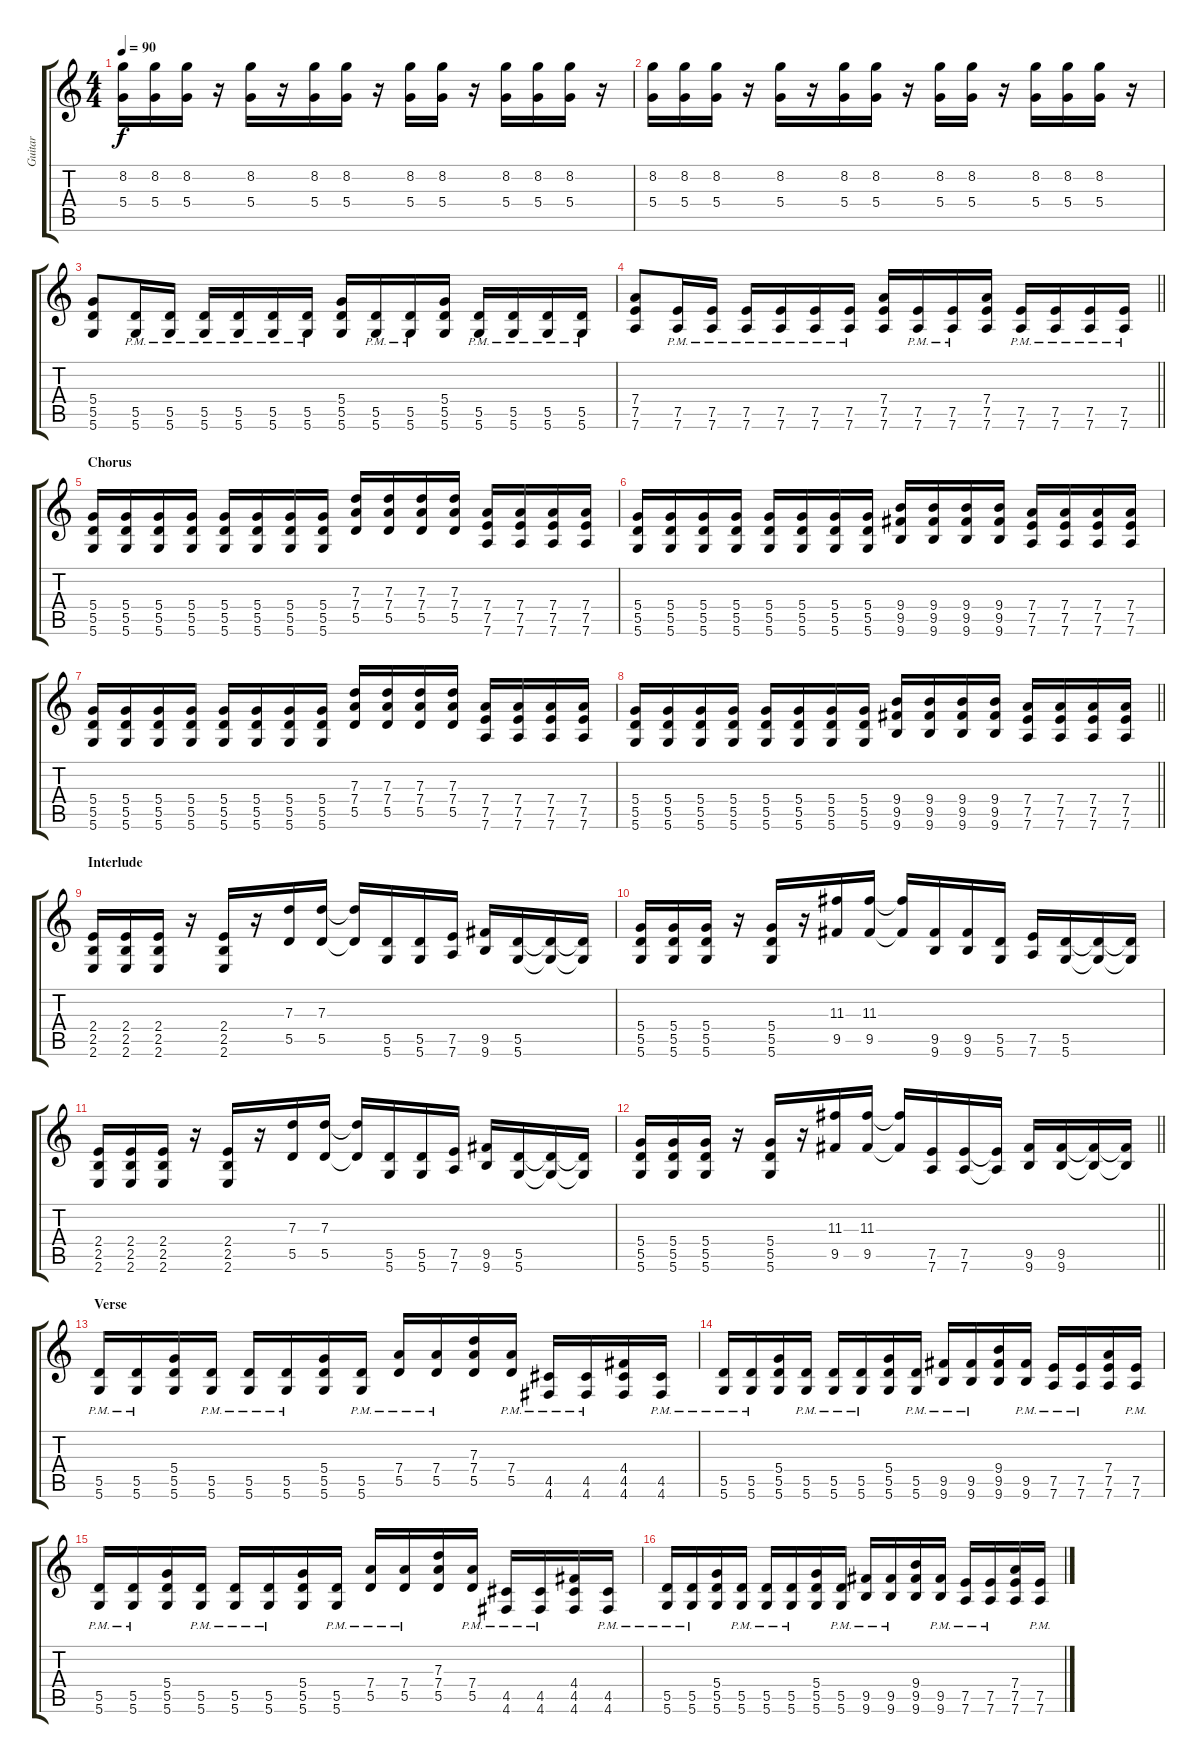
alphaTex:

\track ("Guitar" "Guitar") {instrument distortionguitar}
\staff {score tabs}
\tuning (E4 B3 G3 D3 A2 D2) {hide}
\ts (4 4)
\tempo 90
\clef g2
\ks c
(8.2 5.4).16{dy f} (8.2 5.4).16 (8.2 5.4).16 r.16 (8.2 5.4).16 r.16 (8.2 5.4).16 (8.2 5.4).16 r.16 (8.2 5.4).16 (8.2 5.4).16 r.16 (8.2 5.4).16 (8.2 5.4).16 (8.2 5.4).16 r.16 |
(8.2 5.4).16 (8.2 5.4).16 (8.2 5.4).16 r.16 (8.2 5.4).16 r.16 (8.2 5.4).16 (8.2 5.4).16 r.16 (8.2 5.4).16 (8.2 5.4).16 r.16 (8.2 5.4).16 (8.2 5.4).16 (8.2 5.4).16 r.16 |
(5.4 5.5 5.6).8 (5.5{pm} 5.6{pm}).16 (5.5{pm} 5.6{pm}).16 (5.5{pm} 5.6{pm}).16 (5.5{pm} 5.6{pm}).16 (5.5{pm} 5.6{pm}).16 (5.5{pm} 5.6{pm}).16 (5.4 5.5 5.6).16 (5.5{pm} 5.6{pm}).16 (5.5{pm} 5.6{pm}).16 (5.4 5.5 5.6).16 (5.5{pm} 5.6{pm}).16 (5.5{pm} 5.6{pm}).16 (5.5{pm} 5.6{pm}).16 (5.5{pm} 5.6{pm}).16 |
\barLineRight lightlight
(7.4 7.5 7.6).8 (7.5{pm} 7.6{pm}).16 (7.5{pm} 7.6{pm}).16 (7.5{pm} 7.6{pm}).16 (7.5{pm} 7.6{pm}).16 (7.5{pm} 7.6{pm}).16 (7.5{pm} 7.6{pm}).16 (7.4 7.5 7.6).16 (7.5{pm} 7.6{pm}).16 (7.5{pm} 7.6{pm}).16 (7.4 7.5 7.6).16 (7.5{pm} 7.6{pm}).16 (7.5{pm} 7.6{pm}).16 (7.5{pm} 7.6{pm}).16 (7.5{pm} 7.6{pm}).16 |
\section ("" "Chorus")
(5.4 5.5 5.6).16 (5.4 5.5 5.6).16 (5.4 5.5 5.6).16 (5.4 5.5 5.6).16 (5.4 5.5 5.6).16 (5.4 5.5 5.6).16 (5.4 5.5 5.6).16 (5.4 5.5 5.6).16 (7.3 7.4 5.5).16 (7.3 7.4 5.5).16 (7.3 7.4 5.5).16 (7.3 7.4 5.5).16 (7.4 7.5 7.6).16 (7.4 7.5 7.6).16 (7.4 7.5 7.6).16 (7.4 7.5 7.6).16 |
(5.4 5.5 5.6).16 (5.4 5.5 5.6).16 (5.4 5.5 5.6).16 (5.4 5.5 5.6).16 (5.4 5.5 5.6).16 (5.4 5.5 5.6).16 (5.4 5.5 5.6).16 (5.4 5.5 5.6).16 (9.4 9.5 9.6).16 (9.4 9.5 9.6).16 (9.4 9.5 9.6).16 (9.4 9.5 9.6).16 (7.4 7.5 7.6).16 (7.4 7.5 7.6).16 (7.4 7.5 7.6).16 (7.4 7.5 7.6).16 |
(5.4 5.5 5.6).16 (5.4 5.5 5.6).16 (5.4 5.5 5.6).16 (5.4 5.5 5.6).16 (5.4 5.5 5.6).16 (5.4 5.5 5.6).16 (5.4 5.5 5.6).16 (5.4 5.5 5.6).16 (7.3 7.4 5.5).16 (7.3 7.4 5.5).16 (7.3 7.4 5.5).16 (7.3 7.4 5.5).16 (7.4 7.5 7.6).16 (7.4 7.5 7.6).16 (7.4 7.5 7.6).16 (7.4 7.5 7.6).16 |
\barLineRight lightlight
(5.4 5.5 5.6).16 (5.4 5.5 5.6).16 (5.4 5.5 5.6).16 (5.4 5.5 5.6).16 (5.4 5.5 5.6).16 (5.4 5.5 5.6).16 (5.4 5.5 5.6).16 (5.4 5.5 5.6).16 (9.4 9.5 9.6).16 (9.4 9.5 9.6).16 (9.4 9.5 9.6).16 (9.4 9.5 9.6).16 (7.4 7.5 7.6).16 (7.4 7.5 7.6).16 (7.4 7.5 7.6).16 (7.4 7.5 7.6).16 |
\section ("" "Interlude")
(2.4 2.5 2.6).16 (2.4 2.5 2.6).16 (2.4 2.5 2.6).16 r.16 (2.4 2.5 2.6).16 r.16 (7.3 5.5).16 (7.3 5.5).16 (7.3{t} 5.5{t}).16 (5.5 5.6).16 (5.5 5.6).16 (7.5 7.6).16 (9.5 9.6).16 (5.5 5.6).16 (5.5{t} 5.6{t}).16 (5.5{t} 5.6{t}).16 |
(5.4 5.5 5.6).16 (5.4 5.5 5.6).16 (5.4 5.5 5.6).16 r.16 (5.4 5.5 5.6).16 r.16 (11.3 9.5).16 (11.3 9.5).16 (11.3{t} 9.5{t}).16 (9.5 9.6).16 (9.5 9.6).16 (5.5 5.6).16 (7.5 7.6).16 (5.5 5.6).16 (5.5{t} 5.6{t}).16 (5.5{t} 5.6{t}).16 |
(2.4 2.5 2.6).16 (2.4 2.5 2.6).16 (2.4 2.5 2.6).16 r.16 (2.4 2.5 2.6).16 r.16 (7.3 5.5).16 (7.3 5.5).16 (7.3{t} 5.5{t}).16 (5.5 5.6).16 (5.5 5.6).16 (7.5 7.6).16 (9.5 9.6).16 (5.5 5.6).16 (5.5{t} 5.6{t}).16 (5.5{t} 5.6{t}).16 |
\barLineRight lightlight
(5.4 5.5 5.6).16 (5.4 5.5 5.6).16 (5.4 5.5 5.6).16 r.16 (5.4 5.5 5.6).16 r.16 (11.3 9.5).16 (11.3 9.5).16 (11.3{t} 9.5{t}).16 (7.5 7.6).16 (7.5 7.6).16 (7.5{t} 7.6{t}).16 (9.5 9.6).16 (9.5 9.6).16 (9.5{t} 9.6{t}).16 (9.5{t} 9.6{t}).16 |
\section ("" "Verse")
(5.5{pm} 5.6{pm}).16 (5.5{pm} 5.6{pm}).16 (5.4 5.5 5.6).16 (5.5{pm} 5.6{pm}).16 (5.5{pm} 5.6{pm}).16 (5.5{pm} 5.6{pm}).16 (5.4 5.5 5.6).16 (5.5{pm} 5.6{pm}).16 (7.4{pm} 5.5{pm}).16 (7.4{pm} 5.5{pm}).16 (7.3 7.4 5.5).16 (7.4{pm} 5.5{pm}).16 (4.5{pm} 4.6{pm}).16 (4.5{pm} 4.6{pm}).16 (4.4 4.5 4.6).16 (4.5{pm} 4.6{pm}).16 |
(5.5{pm} 5.6{pm}).16 (5.5{pm} 5.6{pm}).16 (5.4 5.5 5.6).16 (5.5{pm} 5.6{pm}).16 (5.5{pm} 5.6{pm}).16 (5.5{pm} 5.6{pm}).16 (5.4 5.5 5.6).16 (5.5{pm} 5.6{pm}).16 (9.5{pm} 9.6{pm}).16 (9.5{pm} 9.6{pm}).16 (9.4 9.5 9.6).16 (9.5{pm} 9.6{pm}).16 (7.5{pm} 7.6{pm}).16 (7.5{pm} 7.6{pm}).16 (7.4 7.5 7.6).16 (7.5{pm} 7.6{pm}).16 |
(5.5{pm} 5.6{pm}).16 (5.5{pm} 5.6{pm}).16 (5.4 5.5 5.6).16 (5.5{pm} 5.6{pm}).16 (5.5{pm} 5.6{pm}).16 (5.5{pm} 5.6{pm}).16 (5.4 5.5 5.6).16 (5.5{pm} 5.6{pm}).16 (7.4{pm} 5.5{pm}).16 (7.4{pm} 5.5{pm}).16 (7.3 7.4 5.5).16 (7.4{pm} 5.5{pm}).16 (4.5{pm} 4.6{pm}).16 (4.5{pm} 4.6{pm}).16 (4.4 4.5 4.6).16 (4.5{pm} 4.6{pm}).16 |
(5.5{pm} 5.6{pm}).16 (5.5{pm} 5.6{pm}).16 (5.4 5.5 5.6).16 (5.5{pm} 5.6{pm}).16 (5.5{pm} 5.6{pm}).16 (5.5{pm} 5.6{pm}).16 (5.4 5.5 5.6).16 (5.5{pm} 5.6{pm}).16 (9.5{pm} 9.6{pm}).16 (9.5{pm} 9.6{pm}).16 (9.4 9.5 9.6).16 (9.5{pm} 9.6{pm}).16 (7.5{pm} 7.6{pm}).16 (7.5{pm} 7.6{pm}).16 (7.4 7.5 7.6).16 (7.5{pm} 7.6{pm}).16
